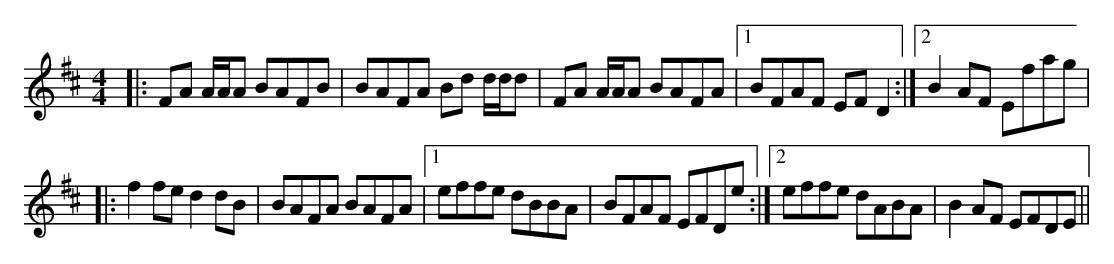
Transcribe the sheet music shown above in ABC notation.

X:1
M:4/4
K:D
|: FA A/A/A BAFB | BAFA Bd d/d/d |FA A/A/A BAFA |1 BFAF EF D2 :|2 B2 AF Efag |
|: f2 fe d2 dB | BAFA BAFA |1 effe dBBA | BFAF EFDe :|2 effe dABA | B2 AF EFDE ||
